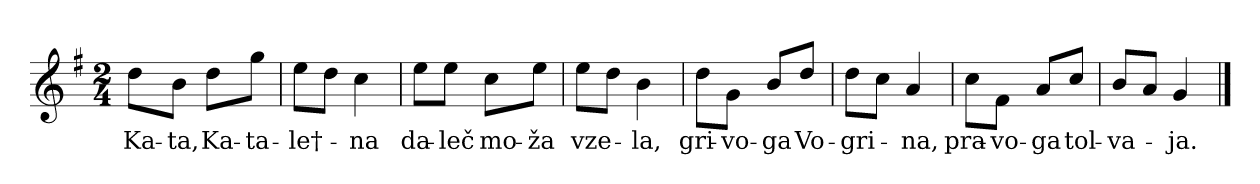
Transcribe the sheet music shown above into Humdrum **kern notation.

**kern	**text
*part1	*part1
*staff1	*staff1
*clefG2	*
*k[f#]	*
*G:	*
*M2/4	*
*MM56	*
=1	=1
!	!LO:LY:b
8dd\L	Ka-
!	!LO:LY:b
8b\J	-ta,
!	!LO:LY:b
8dd\L	Ka-
!	!LO:LY:b
8gg\J	-ta-
=2	=2
!	!LO:LY:b
8ee\L	-le†-
8dd\J	.
!	!LO:LY:b
4cc\	-na
=3	=3
!	!LO:LY:b
8ee\L	da-
!	!LO:LY:b
8ee\J	-leč
!	!LO:LY:b
8cc\L	mo-
!	!LO:LY:b
8ee\J	-ža
=4	=4
!	!LO:LY:b
8ee\L	vze-
8dd\J	.
!	!LO:LY:b
4b\	-la,
!!LO:LB:g=z
=5	=5
!	!LO:LY:b
8dd\L	gri-
!	!LO:LY:b
8g\J	-vo-
!	!LO:LY:b
8b/L	-ga
!	!LO:LY:b
8dd/J	Vo-
=6	=6
!	!LO:LY:b
8dd\L	-gri-
8cc\J	.
!	!LO:LY:b
4a/	-na,
=7	=7
!	!LO:LY:b
8cc\L	pra-
!	!LO:LY:b
8f#\J	-vo-
!	!LO:LY:b
8a/L	-ga
!	!LO:LY:b
8cc/J	tol-
=8	=8
!	!LO:LY:b
8b/L	-va-
8a/J	.
!	!LO:LY:b
4g/	-ja.
==	==
*-	*-
